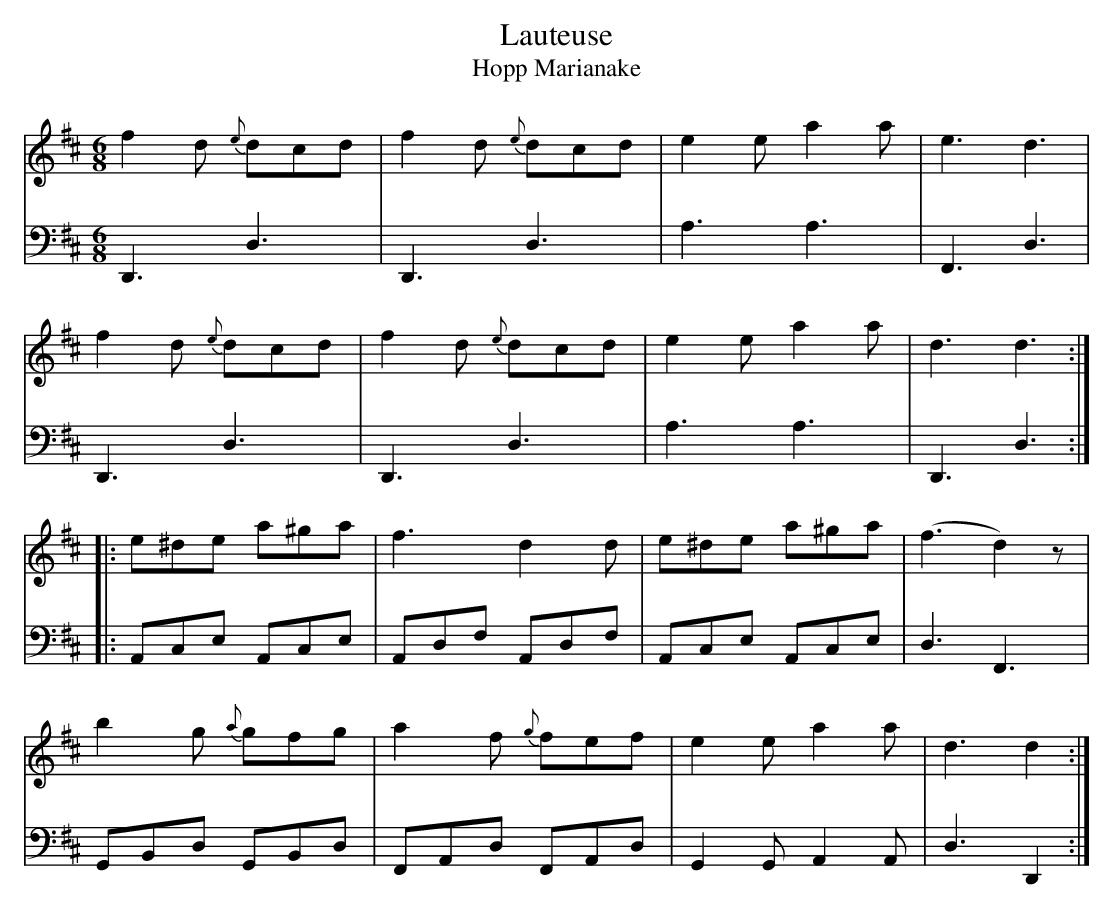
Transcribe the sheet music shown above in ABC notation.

X:1
T:Lauteuse
T:Hopp Marianake
M:6/8
L:1/8
K:D
V:1
f2d {e}dcd|f2d {e}dcd|e2e a2a|e3 d3|
f2d {e}dcd|f2d {e}dcd|e2e a2a|d3 d3:|
|:e^de a^ga|f3 d2d|e^de a^ga|(f3 d2)z|
b2g {a}gfg|a2f {g}fef|e2e a2a |d3 d2:|]
V:2 clef = bass
D,,3 D,3|D,,3 D,3|A,3 A,3|F,,3 D,3|
D,,3 D,3|D,,3 D,3|A,3 A,3|D,,3 D,3:|
|:A,,C,E, A,,C,E,|A,,D,F, A,,D,F,|A,,C,E, A,,C,E,|D,3 F,,3|
G,,B,,D, G,,B,,D,|F,,A,,D, F,,A,,D,|G,,2G,, A,,2A,,|D,3 D,,2:|]
